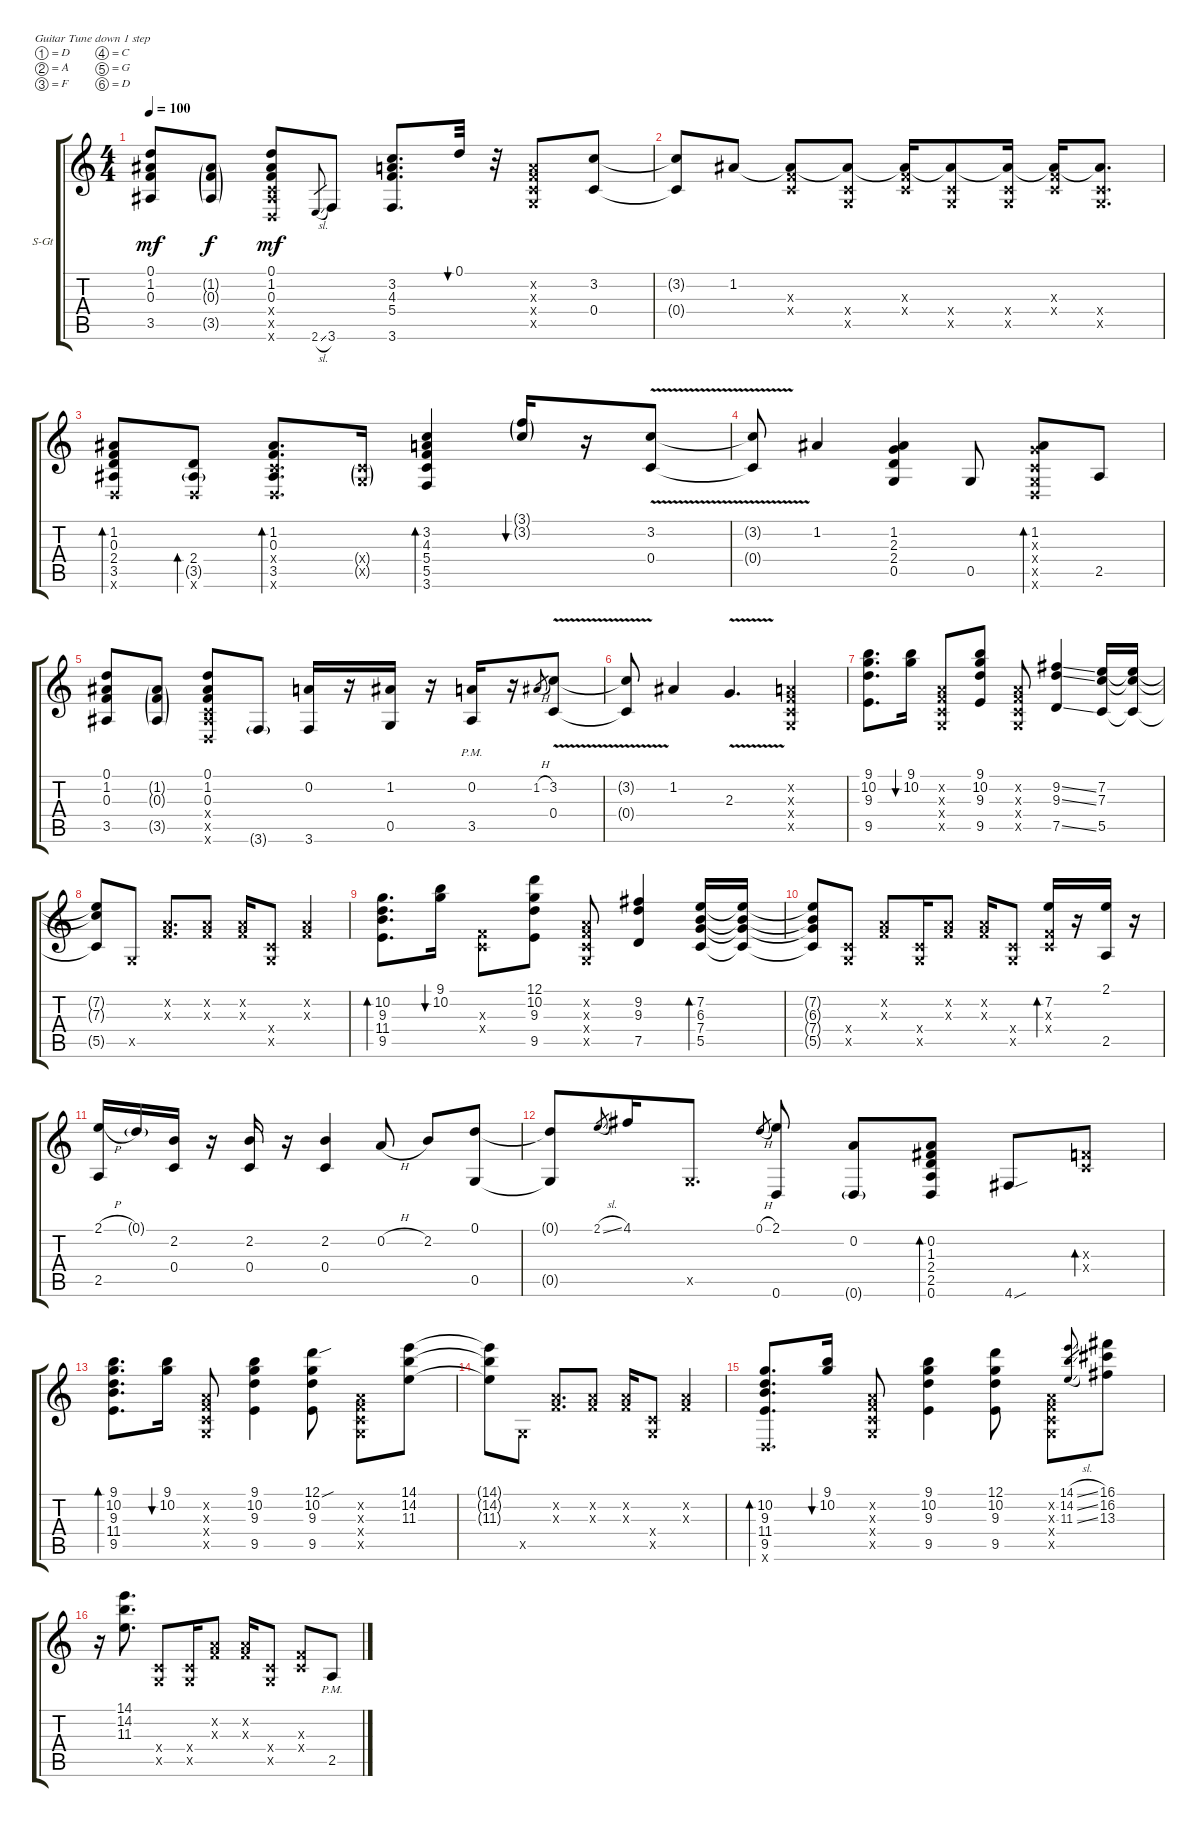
\defaultSystemsLayout 4
\bracketExtendMode groupsimilarinstruments
\firstSystemTrackNameOrientation horizontal
\otherSystemsTrackNameOrientation horizontal
\track ("Steel Guitar" "S-Gt") {instrument acousticguitarsteel}
\staff {score tabs}
\tuning (D4 A3 F3 C3 G2 D2)
\ts (4 4)
\tempo 100
\clef g2
\ks c
(0.1 1.2 0.3 3.5).8{dy mf} (1.2{g} 0.3{g} 3.5{g}).8{dy f} (0.1 1.2 0.3 3.5{x} 0.4{x} 0.6{x}).8{dy mf} 2.6{sl}.8{gr} 3.6.8 (3.6 3.2 4.3 5.4).8{d} 0.1.32{bu 30} r.32 (0.2{x} 0.3{x} 0.4{x} 0.5{x}).8 (3.2 0.4).8 |
(3.2{t} 0.4{t}).8 1.2.8 (1.2{t} 0.3{x} 0.4{x}).8 (0.4{x} 0.5{x} 1.2{t}).8 (1.2{t} 0.3{x} 0.4{x}).16 (0.4{x} 0.5{x} 1.2{t}).8 (0.4{x} 0.5{x} 1.2{t}).16 (0.3{x} 0.4{x} 1.2{t}).16 (0.4{x} 0.5{x} 1.2{t}).8{d} |
(0.3 2.4 3.5 0.6{x} 1.2).8{bd 30} (3.5{g} 0.6{x} 2.4).8{bd 30} (0.3 0.4{x} 3.5 0.6{x} 1.2).8{d bd 30} (0.5{g x} 0.4{g x}).16 (3.2 4.3 5.4 5.5 3.6).4{bd 30} (3.1{g} 3.2{g}).16{bu 30} r.16 (3.2{v} 0.4).8 |
(3.2{v t} 0.4{t}).8 1.2.4 (1.2 2.3 2.4 0.5).4 0.5.8 (1.2 2.3{x} 0.4{x} 0.5{x} 0.6{x}).8{bd 30} 2.5.8 |
(3.5 1.2 0.3 0.1).8 (3.5{g} 0.3{g} 1.2{g}).8 (1.2 3.5{x} 0.3 0.1 0.4{x} 0.6{x}).8 3.6{g}.8 (3.6 0.2).16 r.16 (0.5 1.2).16 r.16 (3.5 0.2{pm}).16 r.16 1.2{h}.8{gr} (0.4 3.2{v}).8 |
(3.2{t} 0.4{t}).8 1.2.4 2.3{v}.4{d} (0.5{x} 0.4{x} 0.3{x} 0.2{x}).4 |
(9.1 10.2 9.3 9.5).8{d} (9.1 10.2).16{bu 30} (0.2{x} 0.3{x} 0.4{x} 0.5{x}).8 (9.1 10.2 9.3 9.5).8 (0.2{x} 0.3{x} 0.4{x} 0.5{x}).8 (7.5{ss} 9.2{ss} 9.3{ss}).4 (5.5 7.2 7.3).16 (5.5{t} 7.2{t} 7.3{t}).16 |
(7.2{t} 7.3{t} 5.5{t}).8 0.5{x}.8 (0.3{x} 0.2{x}).8{d} (0.2{x} 0.3{x}).8 (0.2{x} 0.3{x}).16 (0.4{x} 0.5{x}).8 (0.2{x} 0.3{x}).4 |
(10.2 9.3 9.5 11.4).8{d bd 30} (9.1 10.2).16{bu 30} (0.3{x} 0.4{x}).8 (12.1 10.2 9.3 9.5).8 (0.2{x} 0.3{x} 0.4{x} 0.5{x}).8 (7.5 9.2 9.3).4 (5.5 7.2 6.3 7.4).16{bd 30} (5.5{t} 7.2{t} 6.3{t} 7.4{t}).16 |
(7.2{t} 6.3{t} 7.4{t} 5.5{t}).8 (0.4{x} 0.5{x}).8 (0.3{x} 0.2{x}).8 (0.4{x} 0.5{x}).16 (0.2{x} 0.3{x}).8 (0.2{x} 0.3{x}).16 (0.4{x} 0.5{x}).8 (7.2 0.3{x} 0.4{x}).16{bd 30} r.16 (2.1 2.5).16 r.16 |
(2.1{h} 2.5).16 0.1{g}.16 (2.2 0.4).16 r.16 (2.2 0.4).16 r.16 (2.2 0.4).4 0.2{h}.8 2.2.8 (0.1 0.5).8 |
(0.1{t} 0.5{t}).8 2.1{sl}.8{gr} 4.1.16 0.5{x}.8{d} 0.1{h}.8{gr} (2.1 0.6).8 (0.2 0.6{g}).8 (0.6 2.5 2.4 1.3 0.2).8{bd 30} 4.6{sou}.8 (0.4{x} 0.3{x}).8{bd 30} |
(9.1 10.2 9.3 9.5 11.4).8{d bd 30} (9.1 10.2).16{bu 30} (0.2{x} 0.3{x} 0.4{x} 0.5{x}).8 (9.1 10.2 9.3 9.5).4 (10.2 9.3 9.5 12.1{sou}).8 (0.2{x} 0.3{x} 0.4{x} 0.5{x}).8 (14.1 14.2 11.3).8 |
(14.2{t} 11.3{t} 14.1{t}).8 0.5{x}.8 (0.3{x} 0.2{x}).8{d} (0.2{x} 0.3{x}).8 (0.2{x} 0.3{x}).16 (0.4{x} 0.5{x}).8 (0.2{x} 0.3{x}).4 |
(9.5 11.4 9.3 0.6{x} 10.2).8{d bd 30} (9.1 10.2).16{bu 30} (0.2{x} 0.3{x} 0.4{x} 0.5{x}).8 (9.1 10.2 9.3 9.5).4 (10.2 9.3 9.5 12.1).8 (0.2{x} 0.3{x} 0.4{x} 0.5{x}).8 (14.1{sl} 14.2{sl} 11.3{sl}).8{gr} (16.1 16.2 13.3).8 |
r.16 (14.1 14.2 11.3).8{d} (0.4{x} 0.5{x}).8 (0.5{x} 0.4{x}).16 (0.2{x} 0.3{x}).8 (0.2{x} 0.3{x}).16 (0.4{x} 0.5{x}).8 (0.4{x} 0.3{x}).8 2.5{pm}.8
